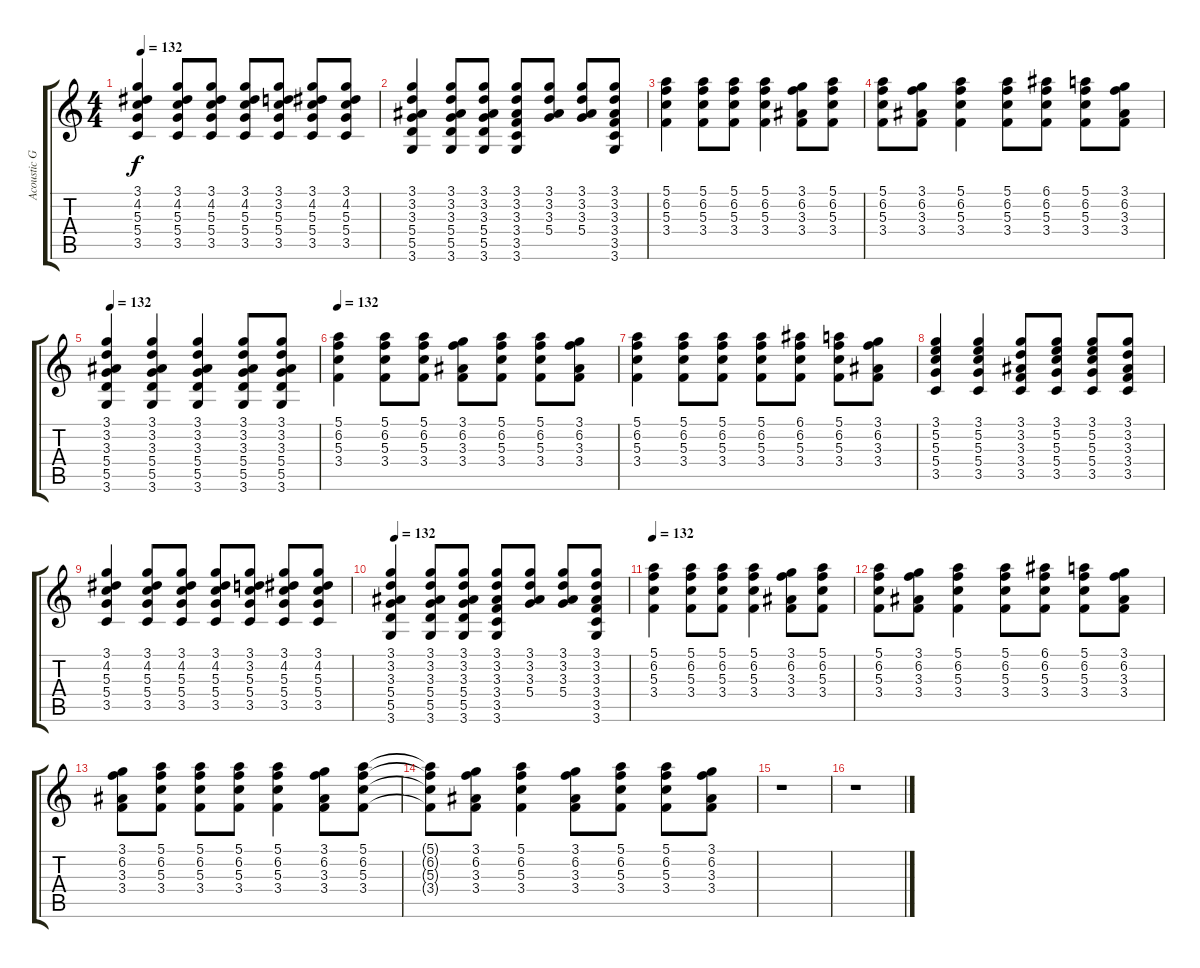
\track ("Acoustic Guitar" "Acoustic G") {instrument acousticguitarsteel}
\staff {score tabs}
\tuning (E4 B3 G3 D3 A2 E2) {hide}
\ts (4 4)
\tempo 132
\clef g2
\ks c
(3.1 4.2 5.3 5.4 3.5).4{dy f} (3.1 4.2 5.3 5.4 3.5).8 (3.1 4.2 5.3 5.4 3.5).8 (3.1 4.2 5.3 5.4 3.5).8 (3.1 3.2 5.3 5.4 3.5).8 (3.1 4.2 5.3 5.4 3.5).8 (3.1 4.2 5.3 5.4 3.5).8 |
(3.1 3.2 3.3 5.4 5.5 3.6).4 (3.1 3.2 3.3 5.4 5.5 3.6).8 (3.1 3.2 3.3 5.4 5.5 3.6).8 (3.1 3.2 3.3 3.4 3.5 3.6).8 (3.1 3.2 3.3 5.4).8 (3.1 3.2 3.3 5.4).8 (3.1 3.2 3.3 3.4 3.5 3.6).8 |
(5.1 6.2 5.3 3.4).4 (5.1 6.2 5.3 3.4).8 (5.1 6.2 5.3 3.4).8 (5.1 6.2 5.3 3.4).4 (3.1 6.2 3.3 3.4).8 (5.1 6.2 5.3 3.4).8 |
(5.1 6.2 5.3 3.4).8 (3.1 6.2 3.3 3.4).8 (5.1 6.2 5.3 3.4).4 (5.1 6.2 5.3 3.4).8 (6.1 6.2 5.3 3.4).8 (5.1 6.2 5.3 3.4).8 (3.1 6.2 3.3 3.4).8 |
\tempo 132
(3.1 3.2 3.3 5.4 5.5 3.6).4 (3.1 3.2 3.3 5.4 5.5 3.6).4 (3.1 3.2 3.3 5.4 5.5 3.6).4 (3.1 3.2 3.3 5.4 5.5 3.6).8 (3.1 3.2 3.3 5.4 5.5 3.6).8 |
\tempo 132
(5.1 6.2 5.3 3.4).4 (5.1 6.2 5.3 3.4).8 (5.1 6.2 5.3 3.4).8 (3.1 6.2 3.3 3.4).8 (5.1 6.2 5.3 3.4).8 (5.1 6.2 5.3 3.4).8 (3.1 6.2 3.3 3.4).8 |
(5.1 6.2 5.3 3.4).4 (5.1 6.2 5.3 3.4).8 (5.1 6.2 5.3 3.4).8 (5.1 6.2 5.3 3.4).8 (6.1 6.2 5.3 3.4).8 (5.1 6.2 5.3 3.4).8 (3.1 6.2 3.3 3.4).8 |
(3.1 5.2 5.3 5.4 3.5).4 (3.1 5.2 5.3 5.4 3.5).4 (3.1 3.2 3.3 3.4 3.5).8 (3.1 5.2 5.3 5.4 3.5).8 (3.1 5.2 5.3 5.4 3.5).8 (3.1 3.2 3.3 3.4 3.5).8 |
(3.1 4.2 5.3 5.4 3.5).4 (3.1 4.2 5.3 5.4 3.5).8 (3.1 4.2 5.3 5.4 3.5).8 (3.1 4.2 5.3 5.4 3.5).8 (3.1 3.2 5.3 5.4 3.5).8 (3.1 4.2 5.3 5.4 3.5).8 (3.1 4.2 5.3 5.4 3.5).8 |
\tempo 132
(3.1 3.2 3.3 5.4 5.5 3.6).4 (3.1 3.2 3.3 5.4 5.5 3.6).8 (3.1 3.2 3.3 5.4 5.5 3.6).8 (3.1 3.2 3.3 3.4 3.5 3.6).8 (3.1 3.2 3.3 5.4).8 (3.1 3.2 3.3 5.4).8 (3.1 3.2 3.3 3.4 3.5 3.6).8 |
\tempo 132
(5.1 6.2 5.3 3.4).4 (5.1 6.2 5.3 3.4).8 (5.1 6.2 5.3 3.4).8 (5.1 6.2 5.3 3.4).4 (3.1 6.2 3.3 3.4).8 (5.1 6.2 5.3 3.4).8 |
(5.1 6.2 5.3 3.4).8 (3.1 6.2 3.3 3.4).8 (5.1 6.2 5.3 3.4).4 (5.1 6.2 5.3 3.4).8 (6.1 6.2 5.3 3.4).8 (5.1 6.2 5.3 3.4).8 (3.1 6.2 3.3 3.4).8 |
(3.1 6.2 3.3 3.4).8 (5.1 6.2 5.3 3.4).8 (5.1 6.2 5.3 3.4).8 (5.1 6.2 5.3 3.4).8 (5.1 6.2 5.3 3.4).4 (3.1 6.2 3.3 3.4).8 (5.1 6.2 5.3 3.4).8 |
(5.1{t} 6.2{t} 5.3{t} 3.4{t}).8 (3.1 6.2 3.3 3.4).8 (5.1 6.2 5.3 3.4).4 (3.1 6.2 3.3 3.4).8 (5.1 6.2 5.3 3.4).8 (5.1 6.2 5.3 3.4).8 (3.1 6.2 3.3 3.4).8 |
r.1 |
r.1
